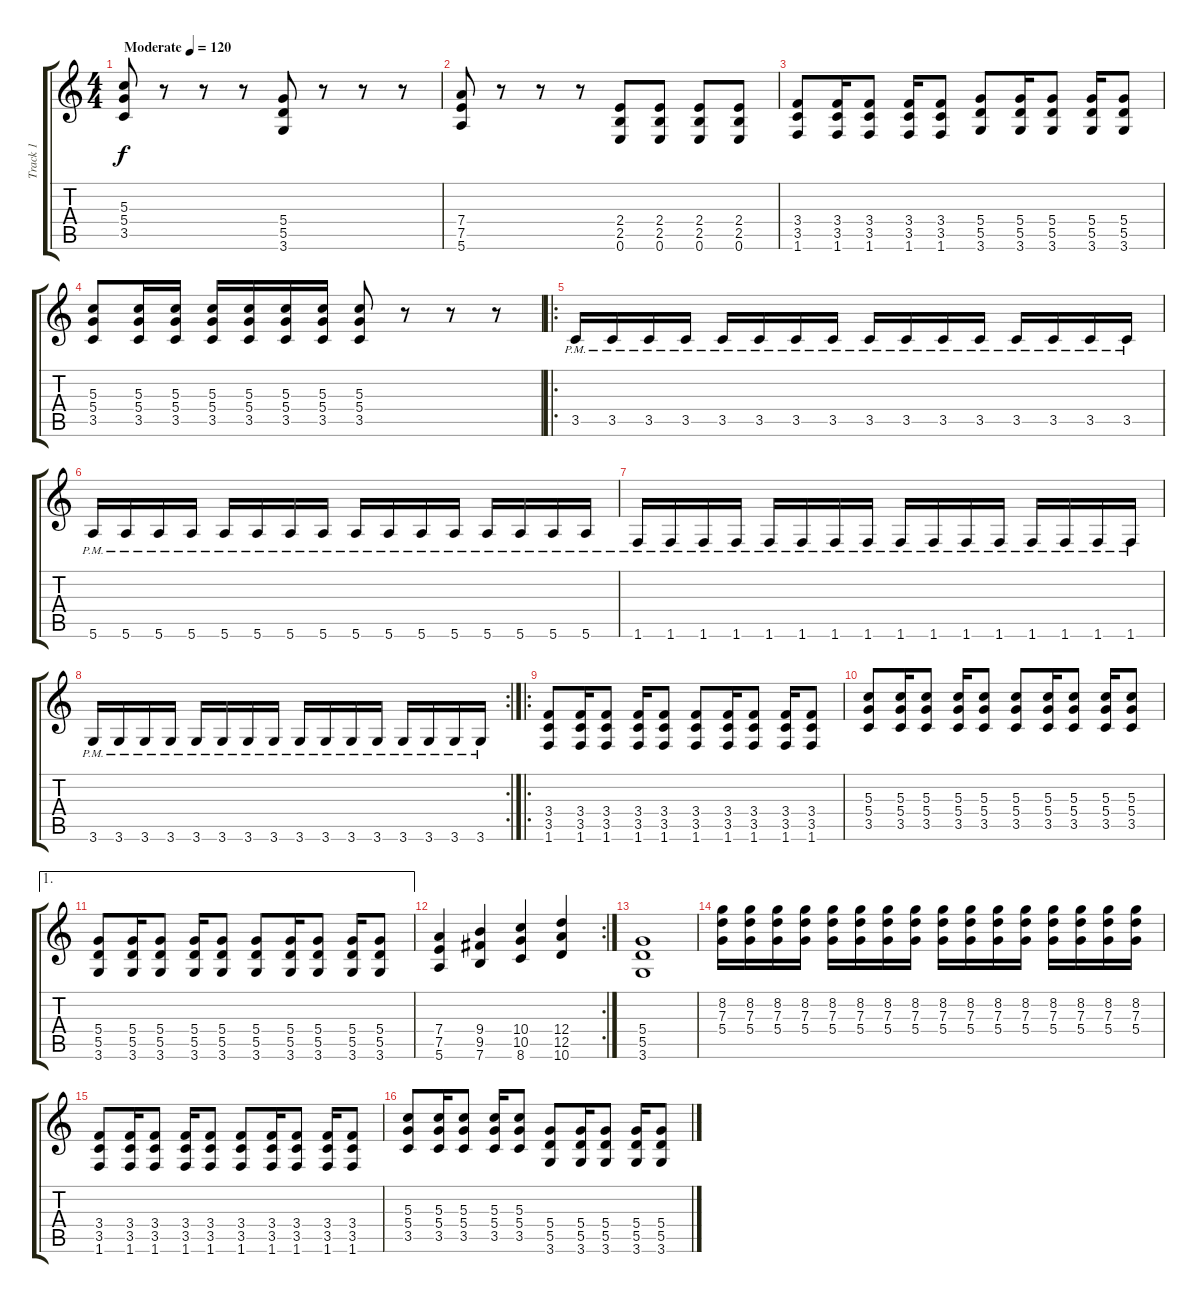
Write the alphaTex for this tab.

\track ("Track 1" "Track 1") {instrument overdrivenguitar}
\staff {score tabs}
\tuning (E4 B3 G3 D3 A2 E2) {hide}
\ts (4 4)
\tempo (120 "Moderate")
\clef g2
\ks c
(5.3 5.4 3.5).8{dy f instrument overdrivenguitar} r.8 r.8 r.8 (5.4 5.5 3.6).8 r.8 r.8 r.8 |
(7.4 7.5 5.6).8 r.8 r.8 r.8 (2.4 2.5 0.6).8 (2.4 2.5 0.6).8 (2.4 2.5 0.6).8 (2.4 2.5 0.6).8 |
(3.4 3.5 1.6).8 (3.4 3.5 1.6).16 (3.4 3.5 1.6).8 (3.4 3.5 1.6).16 (3.4 3.5 1.6).8 (5.4 5.5 3.6).8 (5.4 5.5 3.6).16 (5.4 5.5 3.6).8 (5.4 5.5 3.6).16 (5.4 5.5 3.6).8 |
(5.3 5.4 3.5).8 (5.3 5.4 3.5).16 (5.3 5.4 3.5).16 (5.3 5.4 3.5).16 (5.3 5.4 3.5).16 (5.3 5.4 3.5).16 (5.3 5.4 3.5).16 (5.3 5.4 3.5).8 r.8 r.8 r.8 |
\ro
3.5{pm}.16 3.5{pm}.16 3.5{pm}.16 3.5{pm}.16 3.5{pm}.16 3.5{pm}.16 3.5{pm}.16 3.5{pm}.16 3.5{pm}.16 3.5{pm}.16 3.5{pm}.16 3.5{pm}.16 3.5{pm}.16 3.5{pm}.16 3.5{pm}.16 3.5{pm}.16 |
5.6{pm}.16 5.6{pm}.16 5.6{pm}.16 5.6{pm}.16 5.6{pm}.16 5.6{pm}.16 5.6{pm}.16 5.6{pm}.16 5.6{pm}.16 5.6{pm}.16 5.6{pm}.16 5.6{pm}.16 5.6{pm}.16 5.6{pm}.16 5.6{pm}.16 5.6{pm}.16 |
1.6{pm}.16 1.6{pm}.16 1.6{pm}.16 1.6{pm}.16 1.6{pm}.16 1.6{pm}.16 1.6{pm}.16 1.6{pm}.16 1.6{pm}.16 1.6{pm}.16 1.6{pm}.16 1.6{pm}.16 1.6{pm}.16 1.6{pm}.16 1.6{pm}.16 1.6{pm}.16 |
\rc 2
3.6{pm}.16 3.6{pm}.16 3.6{pm}.16 3.6{pm}.16 3.6{pm}.16 3.6{pm}.16 3.6{pm}.16 3.6{pm}.16 3.6{pm}.16 3.6{pm}.16 3.6{pm}.16 3.6{pm}.16 3.6{pm}.16 3.6{pm}.16 3.6{pm}.16 3.6{pm}.16 |
\ro
(3.4 3.5 1.6).8 (3.4 3.5 1.6).16 (3.4 3.5 1.6).8 (3.4 3.5 1.6).16 (3.4 3.5 1.6).8 (3.4 3.5 1.6).8 (3.4 3.5 1.6).16 (3.4 3.5 1.6).8 (3.4 3.5 1.6).16 (3.4 3.5 1.6).8 |
(5.3 5.4 3.5).8 (5.3 5.4 3.5).16 (5.3 5.4 3.5).8 (5.3 5.4 3.5).16 (5.3 5.4 3.5).8 (5.3 5.4 3.5).8 (5.3 5.4 3.5).16 (5.3 5.4 3.5).8 (5.3 5.4 3.5).16 (5.3 5.4 3.5).8 |
\ae 1
(5.4 5.5 3.6).8 (5.4 5.5 3.6).16 (5.4 5.5 3.6).8 (5.4 5.5 3.6).16 (5.4 5.5 3.6).8 (5.4 5.5 3.6).8 (5.4 5.5 3.6).16 (5.4 5.5 3.6).8 (5.4 5.5 3.6).16 (5.4 5.5 3.6).8 |
\rc 2
(7.4 7.5 5.6).4 (9.4 9.5 7.6).4 (10.4 10.5 8.6).4 (12.4 12.5 10.6).4 |
(5.4 5.5 3.6).1 |
(8.2 7.3 5.4).16 (8.2 7.3 5.4).16 (8.2 7.3 5.4).16 (8.2 7.3 5.4).16 (8.2 7.3 5.4).16 (8.2 7.3 5.4).16 (8.2 7.3 5.4).16 (8.2 7.3 5.4).16 (8.2 7.3 5.4).16 (8.2 7.3 5.4).16 (8.2 7.3 5.4).16 (8.2 7.3 5.4).16 (8.2 7.3 5.4).16 (8.2 7.3 5.4).16 (8.2 7.3 5.4).16 (8.2 7.3 5.4).16 |
(3.4 3.5 1.6).8 (3.4 3.5 1.6).16 (3.4 3.5 1.6).8 (3.4 3.5 1.6).16 (3.4 3.5 1.6).8 (3.4 3.5 1.6).8 (3.4 3.5 1.6).16 (3.4 3.5 1.6).8 (3.4 3.5 1.6).16 (3.4 3.5 1.6).8 |
(5.3 5.4 3.5).8 (5.3 5.4 3.5).16 (5.3 5.4 3.5).8 (5.3 5.4 3.5).16 (5.3 5.4 3.5).8 (5.4 5.5 3.6).8 (5.4 5.5 3.6).16 (5.4 5.5 3.6).8 (5.4 5.5 3.6).16 (5.4 5.5 3.6).8
